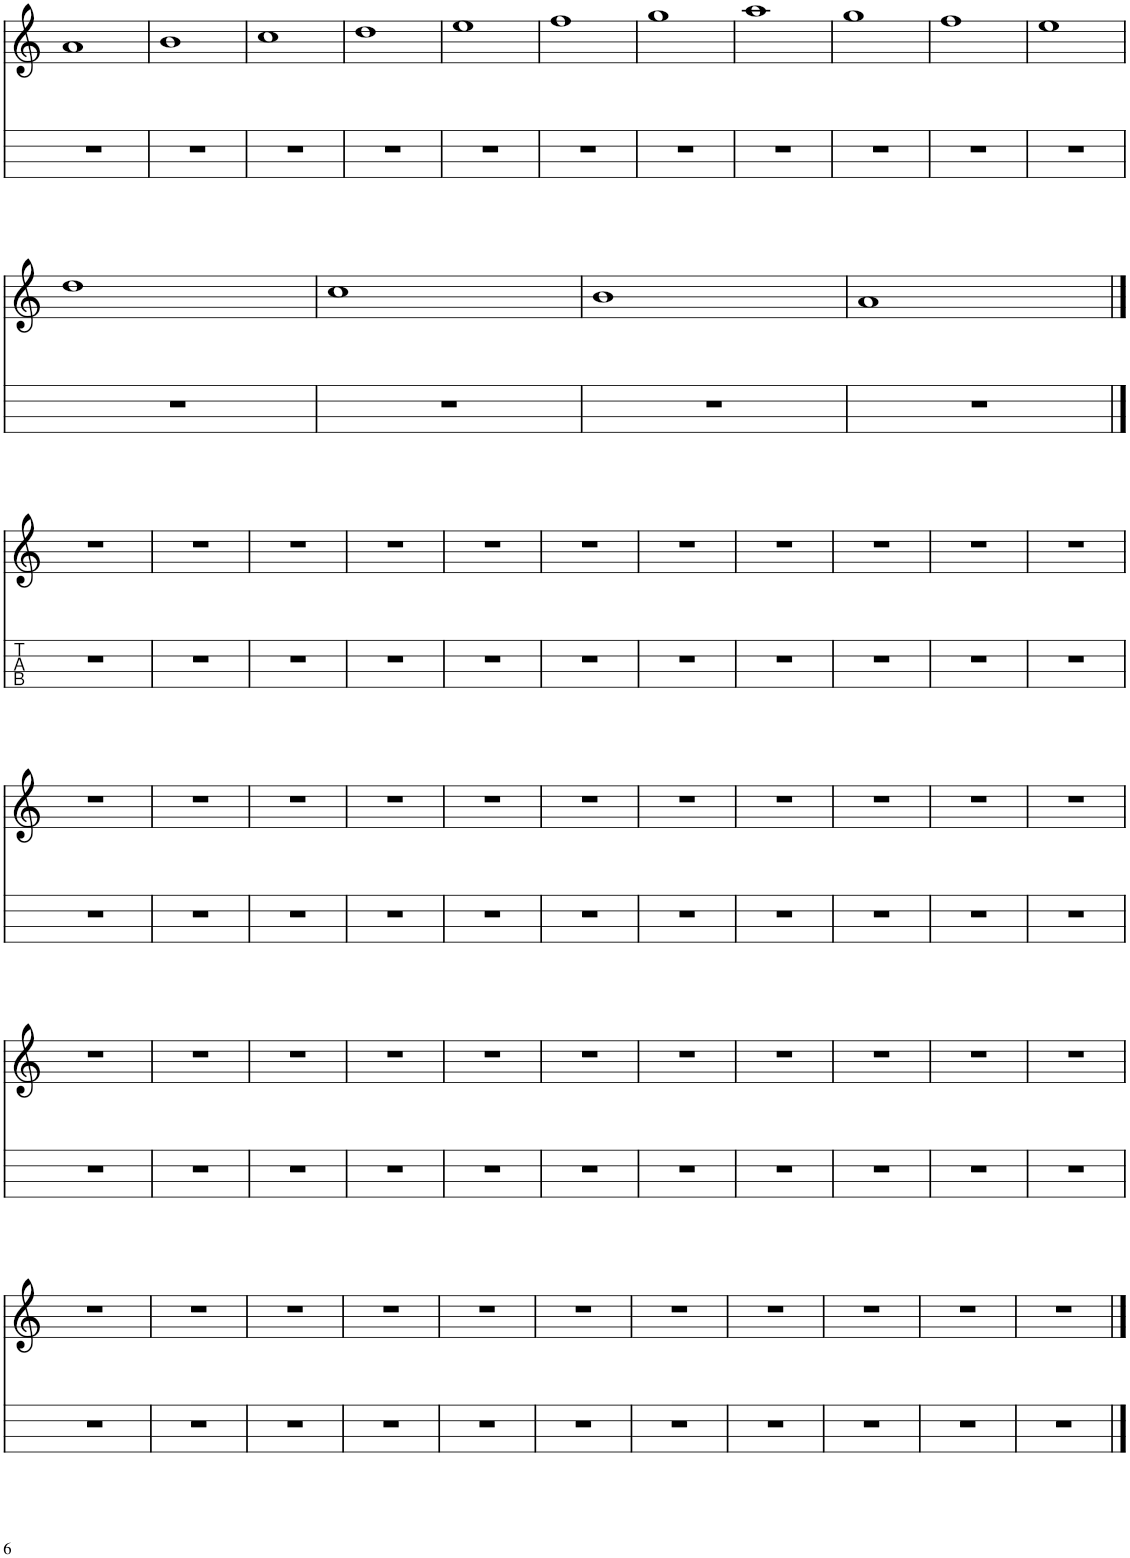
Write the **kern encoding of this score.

**kern	**kern
*part2	*part1
*staff2	*staff1
*I"Ukulele (Tablature)	*I"Ukulele
!!LO:PB:g=z
*	*clefG2
*k[]	*k[]
*M4/4	*M4/4
=16	=16
1r	1a
=17	=17
*k[]	*k[]
1r	1b
=18	=18
1r	1cc
=19	=19
1r	1dd
=20	=20
1r	1ee
=21	=21
1r	1ff
=22	=22
1r	1gg
=23	=23
1r	1aa
=24	=24
1r	1gg
=25	=25
1r	1ff
=26	=26
1r	1ee
!!LO:LB:g=z
=27	=27
1r	1dd
=28	=28
1r	1cc
=29	=29
1r	1b
=30	=30
1r	1a
!!LO:LB:g=z
==1	==1
*stria4	*
1r	1r
=2	=2
1r	1r
=3	=3
1r	1r
=4	=4
1r	1r
=5	=5
1r	1r
=6	=6
1r	1r
=7	=7
1r	1r
=8	=8
1r	1r
=9	=9
1r	1r
=10	=10
1r	1r
=11	=11
1r	1r
!!LO:LB:g=z
=12	=12
1r	1r
=13	=13
1r	1r
=14	=14
1r	1r
=15	=15
1r	1r
=16	=16
1r	1r
=17	=17
1r	1r
=18	=18
1r	1r
=19	=19
1r	1r
=20	=20
1r	1r
=21	=21
1r	1r
=22	=22
1r	1r
!!LO:LB:g=z
=23	=23
1r	1r
=24	=24
1r	1r
=25	=25
1r	1r
=26	=26
1r	1r
=27	=27
1r	1r
=28	=28
1r	1r
=29	=29
1r	1r
=30	=30
1r	1r
=31	=31
1r	1r
=32	=32
1r	1r
=33	=33
1r	1r
!!LO:LB:g=z
=34	=34
1r	1r
=35	=35
1r	1r
=36	=36
1r	1r
=37	=37
1r	1r
=38	=38
1r	1r
=39	=39
1r	1r
=40	=40
1r	1r
=41	=41
1r	1r
=42	=42
1r	1r
=43	=43
1r	1r
=44	=44
1r	1r
==	==
*-	*-
